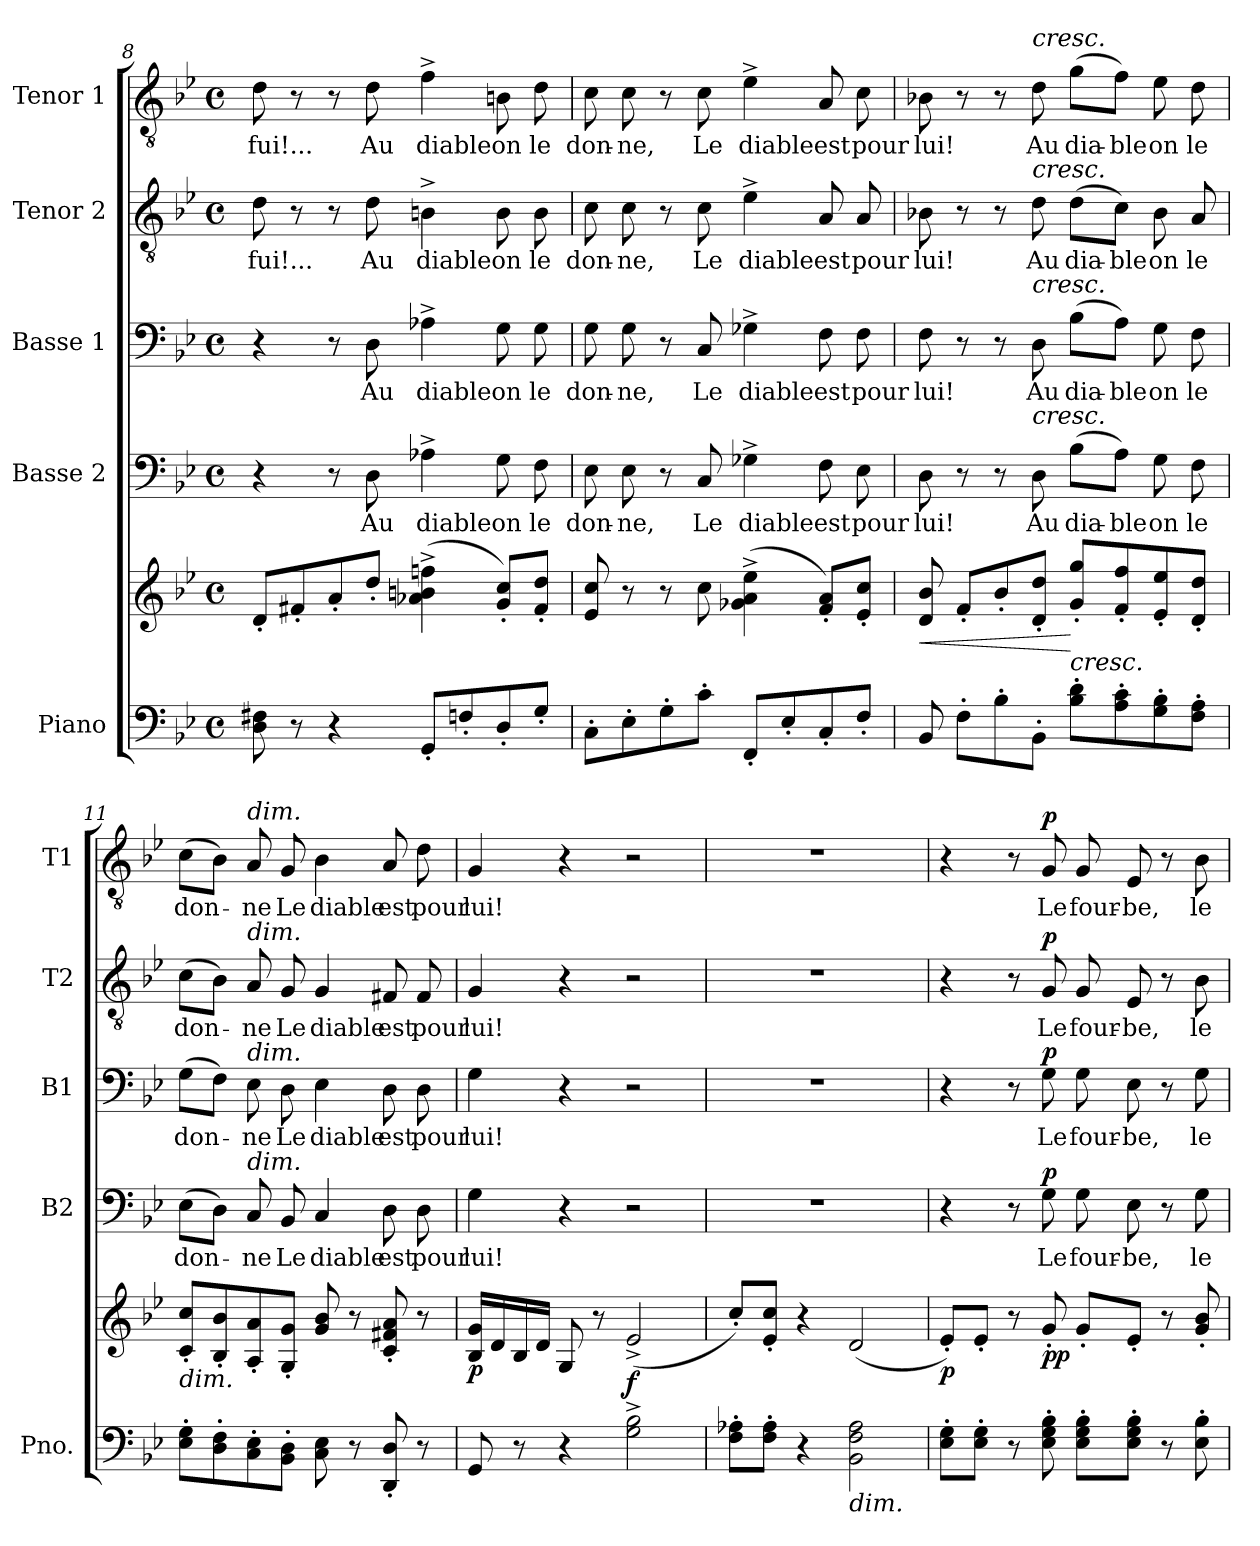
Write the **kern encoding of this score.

**kern	**kern	**dynam	**kern	**text	**dynam	**kern	**text	**dynam	**kern	**text	**dynam	**kern	**text	**dynam
*part5	*part5	*part5	*part4	*part4	*part4	*part3	*part3	*part3	*part2	*part2	*part2	*part1	*part1	*part1
*staff6	*staff5	*staff5/6	*staff4	*staff4	*staff4	*staff3	*staff3	*staff3	*staff2	*staff2	*staff2	*staff1	*staff1	*staff1
*I"Piano	*	*	*I"Basse 2	*	*	*I"Basse 1	*	*	*I"Tenor 2	*	*	*I"Tenor 1	*	*
*I'Pno.	*	*	*I'B2	*	*	*I'B1	*	*	*I'T2	*	*	*I'T1	*	*
!!LO:PB:g=z
*clefF4	*clefG2	*	*clefF4	*	*	*clefF4	*	*	*clefGv2	*	*	*clefGv2	*	*
*k[b-e-]	*k[b-e-]	*	*k[b-e-]	*	*	*k[b-e-]	*	*	*k[b-e-]	*	*	*k[b-e-]	*	*
*M4/4	*M4/4	*	*M4/4	*	*	*M4/4	*	*	*M4/4	*	*	*M4/4	*	*
*met(c)	*met(c)	*	*met(c)	*	*	*met(c)	*	*	*met(c)	*	*	*met(c)	*	*
=8	=8	=8	=8	=8	=8	=8	=8	=8	=8	=8	=8	=8	=8	=8
!	!	!	!	!	!	!	!	!	!	!LO:LY:b	!	!	!LO:LY:b	!
8D\ 8F#X\	8d'/L	.	4r	.	.	4r	.	.	8d\	fui!...	.	8d\	fui!...	.
8r	8f#X'/	.	.	.	.	.	.	.	8r	.	.	8r	.	.
4r	8a'/	.	8r	.	.	8r	.	.	8r	.	.	8r	.	.
!	!	!	!	!LO:LY:b	!	!	!LO:LY:b	!	!	!LO:LY:b	!	!	!LO:LY:b	!
.	8dd'/J	.	8D\	Au	.	8D\	Au	.	8d\	Au	.	8d\	Au	.
!	!	!	!	!LO:LY:b	!	!	!LO:LY:b	!	!	!LO:LY:b	!	!	!LO:LY:b	!
8GG'/L	(>4a-X\^ 4bn\^ 4ffn\^	.	4A-X^\	diable	.	4A-X^\	diable	.	4Bn^\	diable	.	4f^\	diable	.
8Fn'/	.	.	.	.	.	.	.	.	.	.	.	.	.	.
!	!	!	!	!LO:LY:b	!	!	!LO:LY:b	!	!	!LO:LY:b	!	!	!LO:LY:b	!
8D'/	8g/' 8cc/'L)	.	8G\	on	.	8G\	on	.	8B\	on	.	8Bn\	on	.
!	!	!	!	!LO:LY:b	!	!	!LO:LY:b	!	!	!LO:LY:b	!	!	!LO:LY:b	!
8G'/J	8f#/' 8dd/'J	.	8F\	le	.	8G\	le	.	8B\	le	.	8d\	le	.
=9	=9	=9	=9	=9	=9	=9	=9	=9	=9	=9	=9	=9	=9	=9
!	!	!	!	!LO:LY:b	!	!	!LO:LY:b	!	!	!LO:LY:b	!	!	!LO:LY:b	!
8C'\L	8e-/ 8cc/	.	8E-\	don-	.	8G\	don-	.	8c\	don-	.	8c\	don-	.
!	!	!	!	!LO:LY:b	!	!	!LO:LY:b	!	!	!LO:LY:b	!	!	!LO:LY:b	!
8E-'\	8r	.	8E-\	-ne,	.	8G\	-ne,	.	8c\	-ne,	.	8c\	-ne,	.
8G'\	8r	.	8r	.	.	8r	.	.	8r	.	.	8r	.	.
!	!	!	!	!LO:LY:b	!	!	!LO:LY:b	!	!	!LO:LY:b	!	!	!LO:LY:b	!
8c'\J	8cc\	.	8C/	Le	.	8C/	Le	.	8c\	Le	.	8c\	Le	.
!	!	!	!	!LO:LY:b	!	!	!LO:LY:b	!	!	!LO:LY:b	!	!	!LO:LY:b	!
8FF'/L	(>4g-X\^ 4a\^ 4ee-\^	.	4G-X^\	diable	.	4G-X^\	diable	.	4e-^\	diable	.	4e-^\	diable	.
8E-'/	.	.	.	.	.	.	.	.	.	.	.	.	.	.
!	!	!	!	!LO:LY:b	!	!	!LO:LY:b	!	!	!LO:LY:b	!	!	!LO:LY:b	!
8C'/	8f/' 8a/'L)	.	8F\	est	.	8F\	est	.	8A/	est	.	8A/	est	.
!	!	!	!	!LO:LY:b	!	!	!LO:LY:b	!	!	!LO:LY:b	!	!	!LO:LY:b	!
8F'/J	8e-/' 8cc/'J	.	8E-\	pour	.	8F\	pour	.	8A/	pour	.	8c\	pour	.
=10	=10	=10	=10	=10	=10	=10	=10	=10	=10	=10	=10	=10	=10	=10
!	!	!LO:HP:b	!	!LO:LY:b	!	!	!LO:LY:b	!	!	!LO:LY:b	!	!	!LO:LY:b	!
8BB-/	8d/ 8b-/	<	8D\	lui!	.	8F\	lui!	.	8B-X\	lui!	.	8B-X\	lui!	.
8F'\L	8f'/L	.	8r	.	.	8r	.	.	8r	.	.	8r	.	.
8B-'\	8b-'/	.	8r	.	.	8r	.	.	8r	.	.	8r	.	.
!	!	!	!	!	!	!	!	!	!	!	!	!LO:TX:a:i:t=cresc.	!	!
!	!	!	!	!	!	!	!	!	!LO:TX:a:i:t=cresc.	!	!	!	!	!
!	!	!	!	!	!	!LO:TX:a:i:t=cresc.	!	!	!	!	!	!	!	!
!	!	!	!LO:TX:a:i:t=cresc.	!	!	!	!	!	!	!	!	!	!	!
!	!	!	!	!LO:LY:b	!	!	!LO:LY:b	!	!	!LO:LY:b	!	!	!LO:LY:b	!
8BB-'\J	8d/' 8dd/'J	.	8D\	Au	.	8D\	Au	.	8d\	Au	.	8d\	Au	.
!	!LO:TX:b:i:t=cresc.	!	!	!	!	!	!	!	!	!	!	!	!	!
!	!	!	!	!LO:LY:b	!	!	!LO:LY:b	!	!	!LO:LY:b	!	!	!LO:LY:b	!
8B-\' 8d\'L	8g/' 8gg/'L	[	(>8B-\L	dia-	.	(>8B-\L	dia-	.	(>8d\L	dia-	.	(>8g\L	dia-	.
!	!	!	!	!LO:LY:b	!	!	!LO:LY:b	!	!	!LO:LY:b	!	!	!LO:LY:b	!
8A\' 8c\'	8f/' 8ff/'	.	8A\J)	-ble	.	8A\J)	-ble	.	8c\J)	-ble	.	8f\J)	-ble	.
!	!	!	!	!LO:LY:b	!	!	!LO:LY:b	!	!	!LO:LY:b	!	!	!LO:LY:b	!
8G\' 8B-\'	8e-/' 8ee-/'	.	8G\	on	.	8G\	on	.	8B-\	on	.	8e-\	on	.
!	!	!	!	!LO:LY:b	!	!	!LO:LY:b	!	!	!LO:LY:b	!	!	!LO:LY:b	!
8F\' 8A\'J	8d/' 8dd/'J	.	8F\	le	.	8F\	le	.	8A/	le	.	8d\	le	.
!!LO:PB:g=z
=11	=11	=11	=11	=11	=11	=11	=11	=11	=11	=11	=11	=11	=11	=11
!	!LO:TX:b:i:t=dim.	!	!	!	!	!	!	!	!	!	!	!	!	!
!	!	!	!	!LO:LY:b	!	!	!LO:LY:b	!	!	!LO:LY:b	!	!	!LO:LY:b	!
8E-\' 8G\'L	8c/' 8cc/'L	.	(>8E-\L	don-	.	(>8G\L	don-	.	(>8c\L	don-	.	(>8c\L	don-	.
8D\' 8F\'	8B-/' 8b-/'	.	8D\J)	.	.	8F\J)	.	.	8B-\J)	.	.	8B-\J)	.	.
!	!	!	!	!	!	!	!	!	!	!	!	!LO:TX:a:i:t=dim.	!	!
!	!	!	!	!	!	!	!	!	!LO:TX:a:i:t=dim.	!	!	!	!	!
!	!	!	!	!	!	!LO:TX:a:i:t=dim.	!	!	!	!	!	!	!	!
!	!	!	!LO:TX:a:i:t=dim.	!	!	!	!	!	!	!	!	!	!	!
!	!	!	!	!LO:LY:b	!	!	!LO:LY:b	!	!	!LO:LY:b	!	!	!LO:LY:b	!
8C\' 8E-\'	8A/' 8a/'	.	8C/	-ne	.	8E-\	-ne	.	8A/	-ne	.	8A/	-ne	.
!	!	!	!	!LO:LY:b	!	!	!LO:LY:b	!	!	!LO:LY:b	!	!	!LO:LY:b	!
8BB-\' 8D\'J	8G/' 8g/'J	.	8BB-/	Le	.	8D\	Le	.	8G/	Le	.	8G/	Le	.
!	!	!	!	!LO:LY:b	!	!	!LO:LY:b	!	!	!LO:LY:b	!	!	!LO:LY:b	!
8C\ 8E-\	8g/ 8b-/	.	4C/	diable	.	4E-\	diable	.	4G/	diable	.	4B-\	diable	.
8r	8r	.	.	.	.	.	.	.	.	.	.	.	.	.
!	!	!	!	!LO:LY:b	!	!	!LO:LY:b	!	!	!LO:LY:b	!	!	!LO:LY:b	!
8DD/' 8D/'	8c/' 8f#X/' 8a/'	.	8D\	est	.	8D\	est	.	8F#X/	est	.	8A/	est	.
!	!	!	!	!LO:LY:b	!	!	!LO:LY:b	!	!	!LO:LY:b	!	!	!LO:LY:b	!
8r	8r	.	8D\	pour	.	8D\	pour	.	8F#/	pour	.	8d\	pour	.
=12	=12	=12	=12	=12	=12	=12	=12	=12	=12	=12	=12	=12	=12	=12
!	!	!LO:DY:b	!	!LO:LY:b	!	!	!LO:LY:b	!	!	!LO:LY:b	!	!	!LO:LY:b	!
8GG/	16B-/ 16g/LL	p	4G\	lui!	.	4G\	lui!	.	4G/	lui!	.	4G/	lui!	.
.	16d/	.	.	.	.	.	.	.	.	.	.	.	.	.
8r	16B-/	.	.	.	.	.	.	.	.	.	.	.	.	.
.	16d/JJ	.	.	.	.	.	.	.	.	.	.	.	.	.
4r	8G/	.	4r	.	.	4r	.	.	4r	.	.	4r	.	.
.	8r	.	.	.	.	.	.	.	.	.	.	.	.	.
!	!	!LO:DY:b	!	!	!	!	!	!	!	!	!	!	!	!
2G\^ 2B-\^	(<2e-^/	f	2r	.	.	2r	.	.	2r	.	.	2r	.	.
=13	=13	=13	=13	=13	=13	=13	=13	=13	=13	=13	=13	=13	=13	=13
8F\' 8A-X\'L	8cc'/L)	.	1r	.	.	1r	.	.	1r	.	.	1r	.	.
8F\' 8A-\'J	8e-/' 8cc/'J	.	.	.	.	.	.	.	.	.	.	.	.	.
4r	4r	.	.	.	.	.	.	.	.	.	.	.	.	.
!LO:TX:b:i:t=dim.	!	!	!	!	!	!	!	!	!	!	!	!	!	!
2BB-\ 2F\ 2A-\	(<2d/	.	.	.	.	.	.	.	.	.	.	.	.	.
=14	=14	=14	=14	=14	=14	=14	=14	=14	=14	=14	=14	=14	=14	=14
!	!	!LO:DY:b	!	!	!	!	!	!	!	!	!	!	!	!
8E-\' 8G\'L	8e-'/L)	p	4r	.	.	4r	.	.	4r	.	.	4r	.	.
8E-\' 8G\'J	8e-'/J	.	.	.	.	.	.	.	.	.	.	.	.	.
8r	8r	.	8r	.	.	8r	.	.	8r	.	.	8r	.	.
!	!	!LO:DY:b	!	!LO:LY:b	!LO:DY:a	!	!LO:LY:b	!LO:DY:a	!	!LO:LY:b	!LO:DY:a	!	!LO:LY:b	!LO:DY:a
8E-\' 8G\' 8B-\'	8g'/	pp	8G\	Le	p	8G\	Le	p	8G/	Le	p	8G/	Le	p
!	!	!	!	!LO:LY:b	!	!	!LO:LY:b	!	!	!LO:LY:b	!	!	!LO:LY:b	!
8E-\' 8G\' 8B-\'L	8g'/L	.	8G\	four-	.	8G\	four-	.	8G/	four-	.	8G/	four-	.
!	!	!	!	!LO:LY:b	!	!	!LO:LY:b	!	!	!LO:LY:b	!	!	!LO:LY:b	!
8E-\' 8G\' 8B-\'J	8e-'/J	.	8E-\	-be,	.	8E-\	-be,	.	8E-/	-be,	.	8E-/	-be,	.
8r	8r	.	8r	.	.	8r	.	.	8r	.	.	8r	.	.
!	!	!	!	!LO:LY:b	!	!	!LO:LY:b	!	!	!LO:LY:b	!	!	!LO:LY:b	!
8E-\' 8B-\'	8g/' 8b-/'	.	8G\	le	.	8G\	le	.	8B-\	le	.	8B-\	le	.
=	=	=	=	=	=	=	=	=	=	=	=	=	=	=
*-	*-	*-	*-	*-	*-	*-	*-	*-	*-	*-	*-	*-	*-	*-
